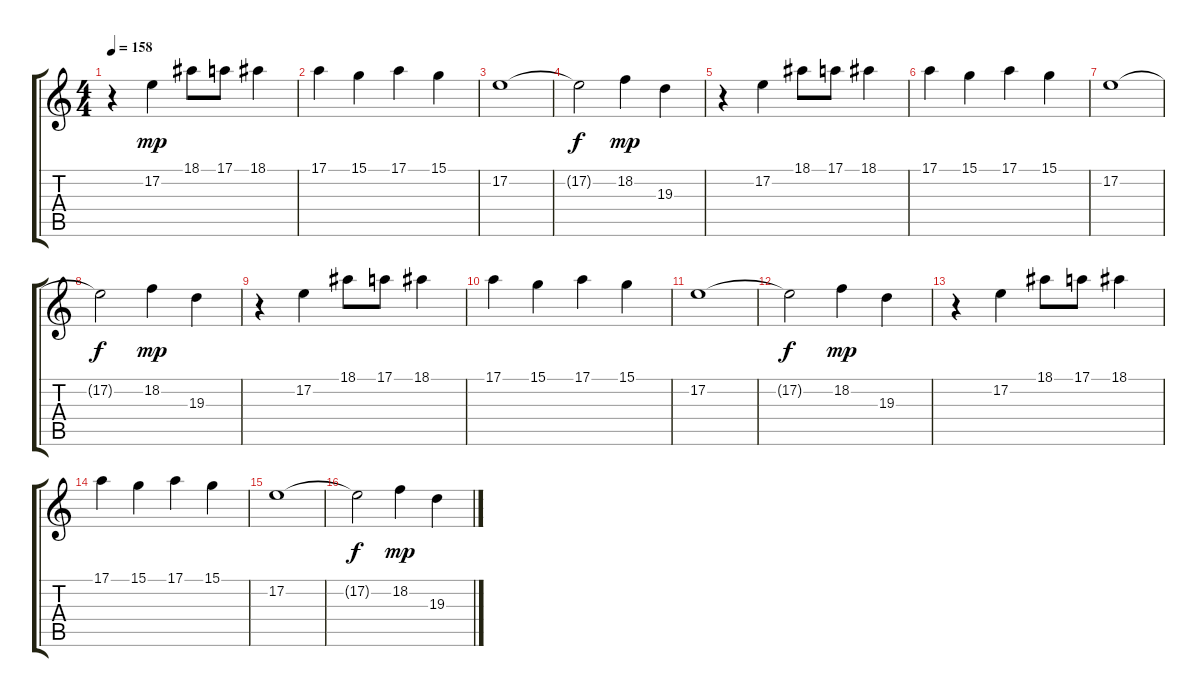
\track "" {instrument lead2sawtooth}
\staff {score tabs}
\tuning (E4 B3 G3 D3 A2 E2) {hide}
\ts (4 4)
\tempo 158
\clef g2
\ks c
r.4{dy mp} 17.2.4 18.1.8 17.1.8 18.1.4 |
17.1.4 15.1.4 17.1.4 15.1.4 |
17.2.1 |
17.2{t}.2{dy f} 18.2.4{dy mp} 19.3.4 |
r.4 17.2.4 18.1.8 17.1.8 18.1.4 |
17.1.4 15.1.4 17.1.4 15.1.4 |
17.2.1 |
17.2{t}.2{dy f} 18.2.4{dy mp} 19.3.4 |
r.4 17.2.4 18.1.8 17.1.8 18.1.4 |
17.1.4 15.1.4 17.1.4 15.1.4 |
17.2.1 |
17.2{t}.2{dy f} 18.2.4{dy mp} 19.3.4 |
r.4 17.2.4 18.1.8 17.1.8 18.1.4 |
17.1.4 15.1.4 17.1.4 15.1.4 |
17.2.1 |
17.2{t}.2{dy f} 18.2.4{dy mp} 19.3.4
